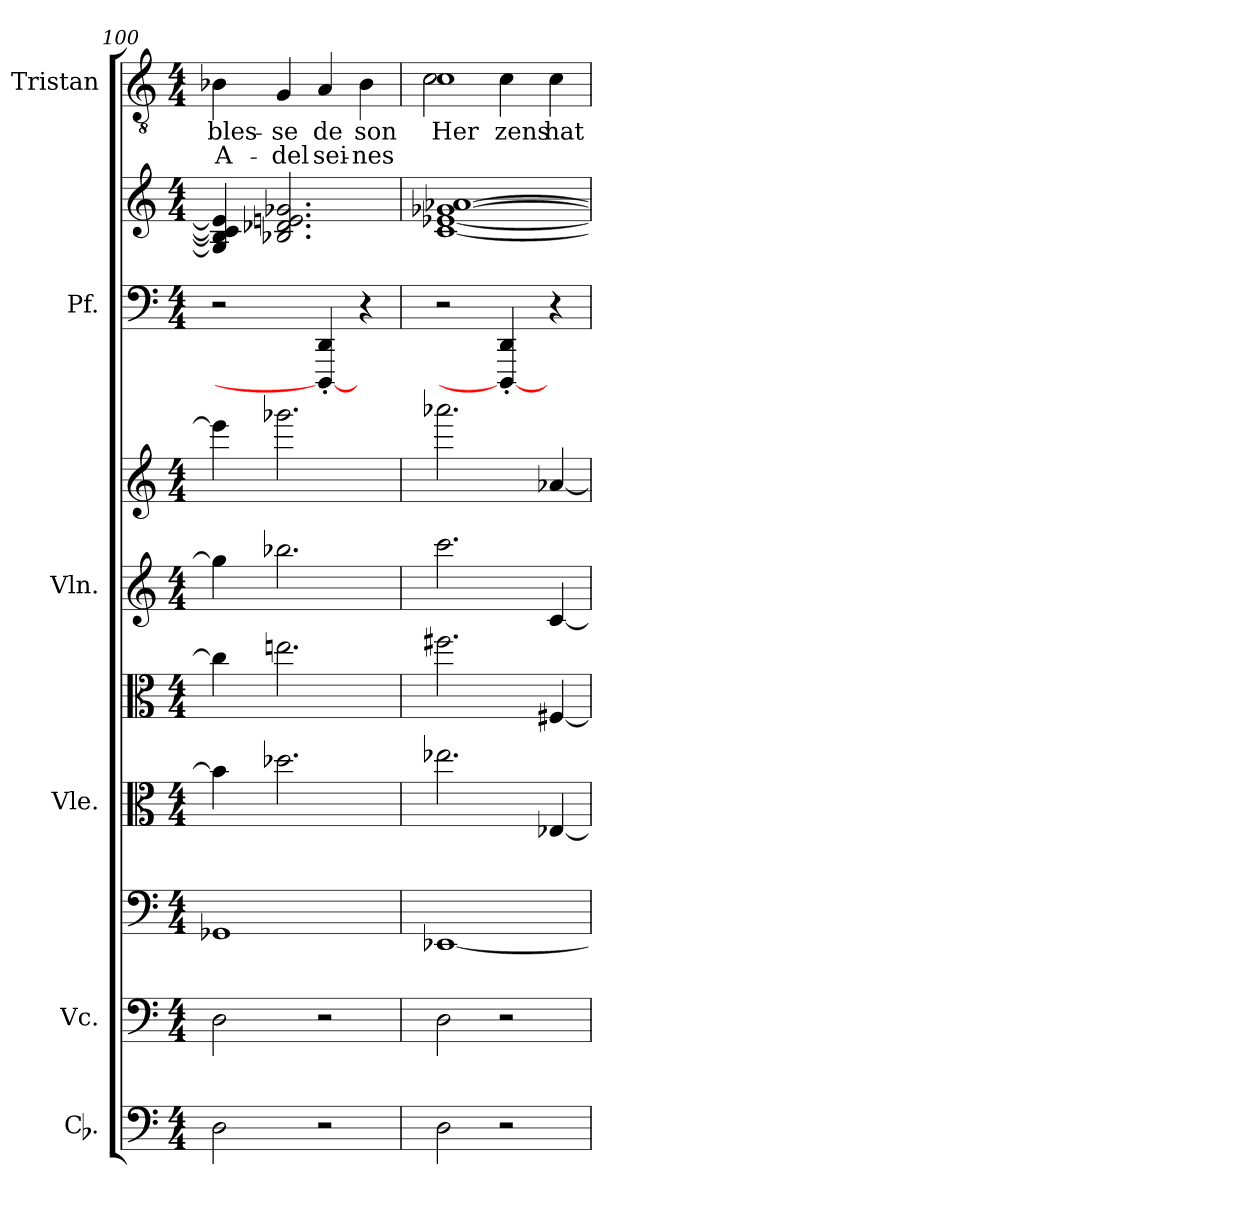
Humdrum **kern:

**kern	**kern	**kern	**kern	**kern	**kern	**kern	**kern	**kern	**kern	**text	**text
*part6	*part5	*part5	*part4	*part4	*part3	*part3	*part2	*part2	*part1	*part1	*part1
*staff10	*staff9	*staff8	*staff7	*staff6	*staff5	*staff4	*staff3	*staff2	*staff1	*staff1	*staff1
*I"Cb.	*I"Vc.	*	*I"Vle.	*	*I"Vln.	*	*I"Pf.	*	*I"Tristan	*	*
*	*I'Vc.	*	*	*	*	*	*	*	*I'T.	*	*
*clefF4	*clefF4	*clefF4	*clefC3	*clefC3	*clefG2	*clefG2	*clefF4	*clefG2	*clefGv2	*	*
*ITrd7c12	*	*	*	*	*	*	*	*	*ITrd7c12	*	*
*k[]	*k[]	*k[]	*k[]	*k[]	*k[]	*k[]	*k[]	*k[]	*k[]	*	*
*C:	*C:	*C:	*C:	*C:	*C:	*C:	*C:	*C:	*C:	*	*
*M4/4	*M4/4	*M4/4	*M4/4	*M4/4	*M4/4	*M4/4	*M4/4	*M4/4	*M4/4	*	*
=100	=100	=100	=100	=100	=100	=100	=100	=100	=100	=100	=100
!	!	!	!	!	!	!	!	!	!	!LO:LY:b:color=#000000	!LO:LY:b:color=#000000
2DDi\	2Di\	1GG-Xi	4b-i\]	4cc#i\]	4ggi\]	4eee-i\]	2r	4Gi/] 4B-i] 4c#i] 4e-i]	4BB-Xi\	-bles-	A-
!	!	!	!	!	!	!	!	!	!	!LO:LY:b:color=#000000	!LO:LY:b:color=#000000
.	.	.	2.dd-Xi\	2.eeni\	2.bb-Xi\	2.ggg-Xi\	.	2.B-Xi/ 2.d-Xi 2.eni 2.g-Xi	4GGi/	-se	-del
!	!	!	!	!	!	!	!	!	!	!LO:LY:b:color=#000000	!LO:LY:b:color=#000000
2r	2r	.	.	.	.	.	4DDDi/_<' 4DDi'	.	4AAi/	de	sei-
!	!	!	!	!	!	!	!	!	!	!LO:LY:b:color=#000000	!LO:LY:b:color=#000000
.	.	.	.	.	.	.	4r	.	4BB-i\	son	-nes
=101	=101	=101	=101	=101	=101	=101	=101	=101	=101	=101	=101
!	!	!	!	!	!	!	!	!	!	!LO:LY:b:color=#000000	!
*	*	*	*	*	*	*	*	*	*^	*	*
!	!	!	!	!	!	!	!	!	!	!	!LO:LY:b:color=#000000	!
2DDi\	2Di\	[<1EE-Xi	2.ee-Xi\	2.ff#Xi\	2.ccci\	2.aaa-Xi\	2r	[<1ci [<1e-Xi [<1g-Xi [>1a-Xi	1Ci	2Ci\	Her-	.
!	!	!	!	!	!	!	!	!	!	!	!LO:LY:b:color=#000000	!
2r	2r	.	.	.	.	.	4DDDi/_<' 4DDi'	.	.	4Ci\	-zens	.
!	!	!	!	!	!	!	!	!	!	!	!LO:LY:b:color=#000000	!
.	.	.	[<4E-Xi/	[<4F#Xi/	[<4ci/	[<4a-Xi/	4r	.	.	4Ci\	hat	.
*	*	*	*	*	*	*	*	*	*v	*v	*	*
=	=	=	=	=	=	=	=	=	=	=	=
*-	*-	*-	*-	*-	*-	*-	*-	*-	*-	*-	*-
